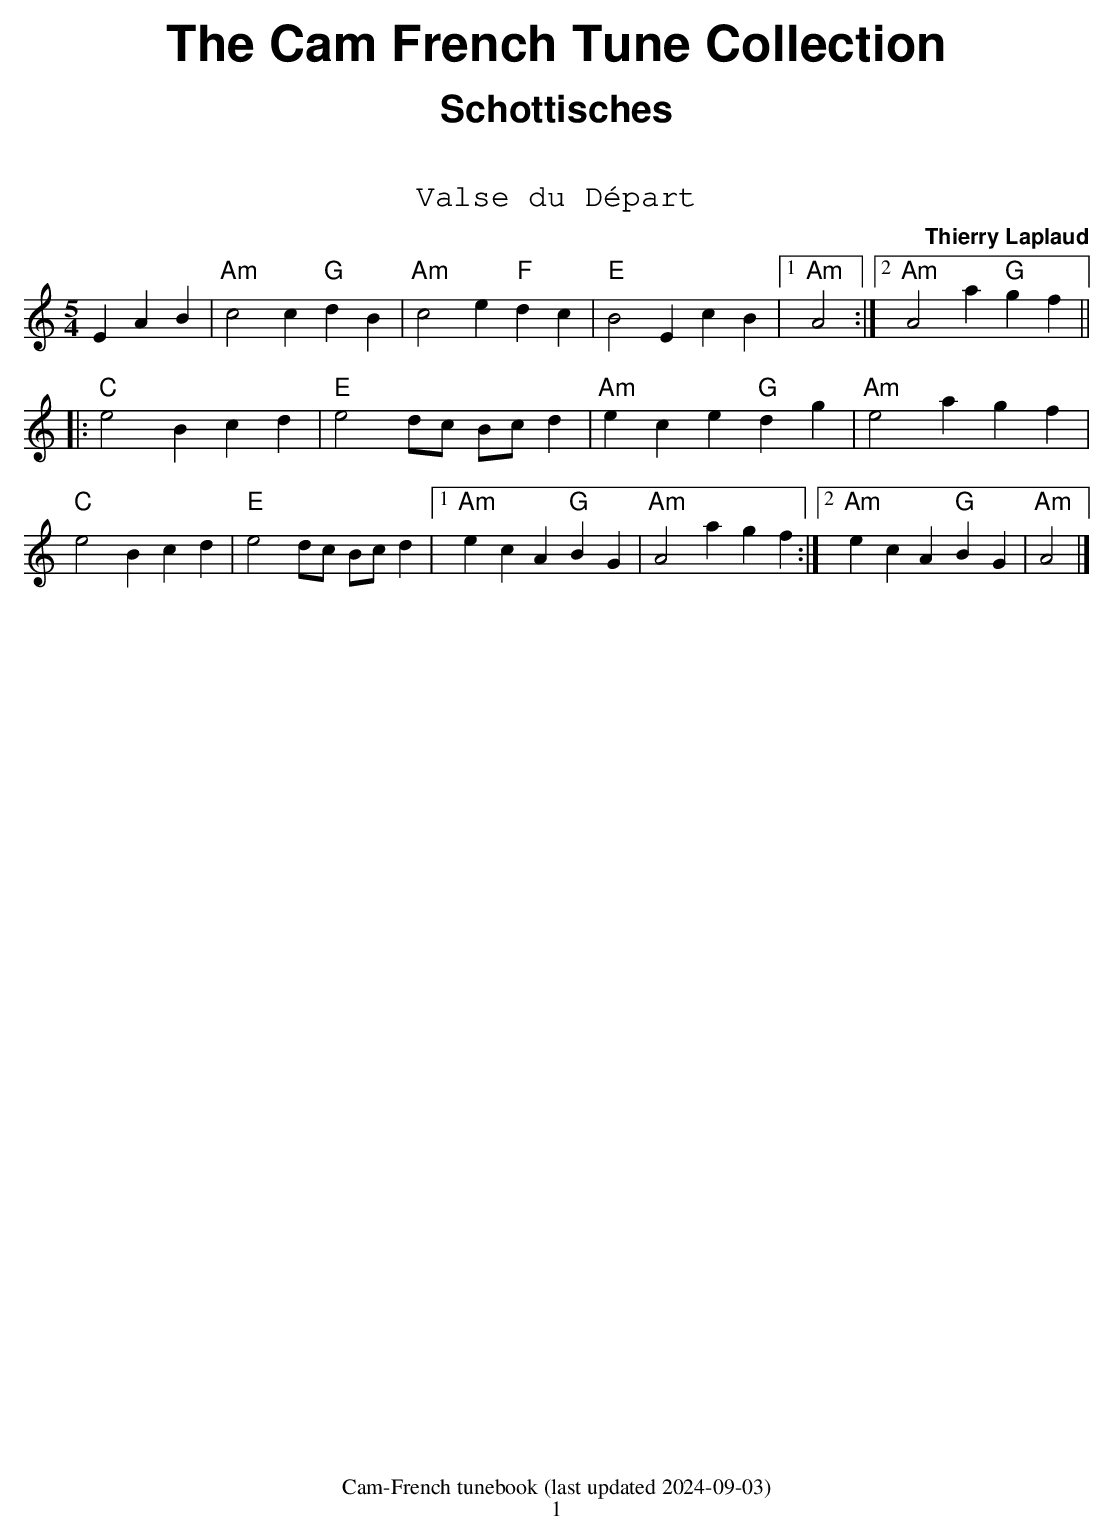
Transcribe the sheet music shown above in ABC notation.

X:1
T:Valse du Départ
C:Thierry Laplaud
M:5/4
L:1/4
Q:1/4=212
K:Am
EAB|"Am"c2c "G"dB|"Am"c2e "F"dc|"E"B2E cB|1 "Am"A2:|2 "Am"A2a "G"gf||
|:"C"e2B cd|"E"e2d/c/ B/c/d|"Am"ece "G"dg|"Am"e2a gf|
"C"e2B cd|"E"e2d/c/ B/c/d|1 "Am"ecA "G"BG |"Am"A2a gf:|2"Am"ecA "G"BG| "Am"A2|]
